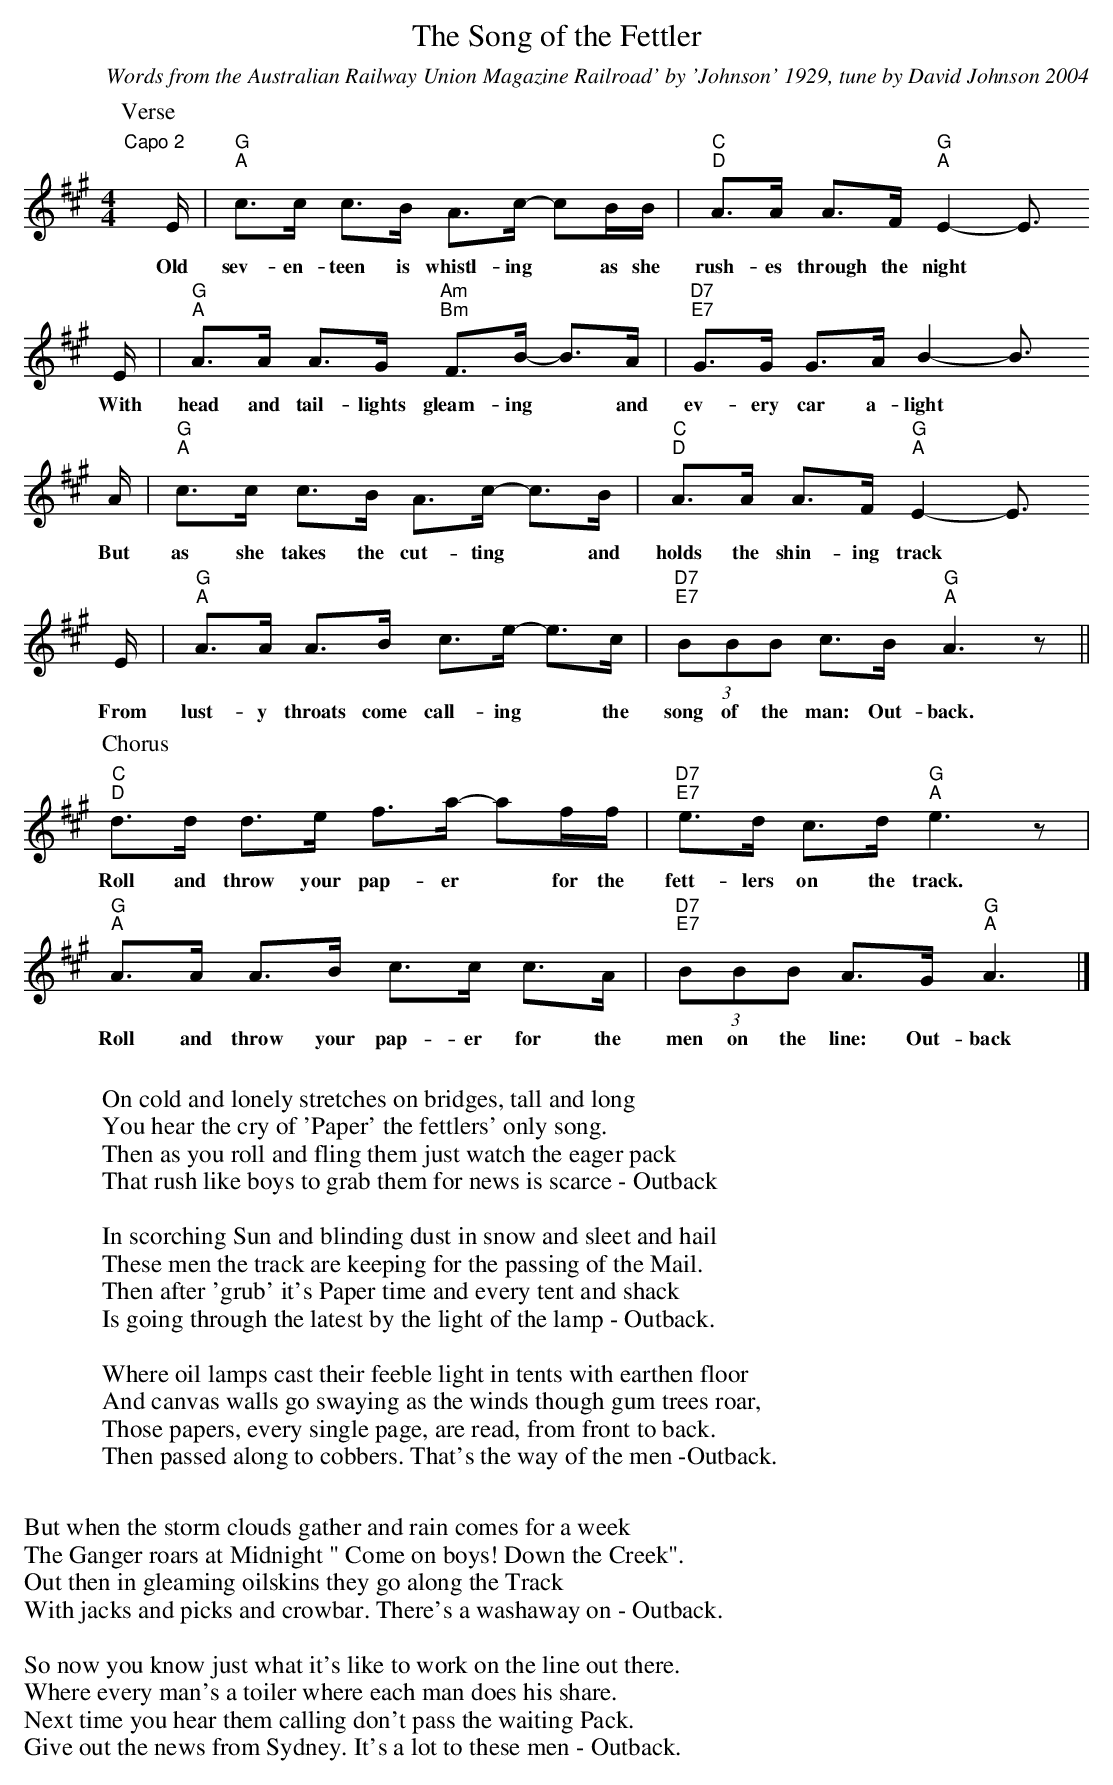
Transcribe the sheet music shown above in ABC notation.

X:1
T:Song of the Fettler, The
C:Words from the Australian Railway Union Magazine Railroad' by 'Johnson' 1929, tune by David Johnson 2004
M:4/4
L:1/8
K:Amaj
P:Verse
"Capo 2"""x/E/2|"G""A"c>c c>B A>c- cB/2B/2|"C""D"A>A A>F "G""A"E2-E>
w:Old sev-en-teen is whistl-ing* as she rush-es through the night
E|"G""A"A>A A>G "Am""Bm"F>B- B>A|"D7""E7"G>G G>A B2-B>
w:With head and tail-lights gleam-ing* and ev-ery car a-light
A|"G""A"c>c c>B A>c- c>B|"C""D"A>A A>F "G""A"E2-E>
w:But as she takes the cut-ting* and holds the shin-ing track
E|"G""A"A>A A>B c>e- e>c|"D7""E7"(3BBB c>B "G""A"A3z||
w:From lust-y throats come call-ing* the song of the man: Out-back.
P:Chorus
"C""D"d>d d>e f>a- af/2f/2|"D7""E7"e>d c>d "G""A"e3z|
w:Roll and throw your pap-er* for the fett-lers on the track.
"G""A"A>A A>B c>c c>A|"D7""E7"(3BBB A>G "G""A"A3|]
w:Roll and throw your pap-er for the men on the line: Out-back
W:
W:On cold and lonely stretches on bridges, tall and long
W:You hear the cry of 'Paper' the fettlers' only song.
W:Then as you roll and fling them just watch the eager pack
W:That rush like boys to grab them for news is scarce - Outback
W:
W:In scorching Sun and blinding dust in snow and sleet and hail
W:These men the track are keeping for the passing of the Mail.
W:Then after 'grub' it's Paper time and every tent and shack
W:Is going through the latest by the light of the lamp - Outback.
W:
W:Where oil lamps cast their feeble light in tents with earthen floor
W:And canvas walls go swaying as the winds though gum trees roar,
W:Those papers, every single page, are read, from front to back.
W:Then passed along to cobbers. That's the way of the men -Outback.
W:
W:But when the storm clouds gather and rain comes for a week
W:The Ganger roars at Midnight " Come on boys! Down the Creek".
W:Out then in gleaming oilskins they go along the Track
W:With jacks and picks and crowbar. There's a washaway on - Outback.
W:
W:So now you know just what it's like to work on the line out there.
W:Where every man's a toiler where each man does his share.
W:Next time you hear them calling don't pass the waiting Pack.
W:Give out the news from Sydney. It's a lot to these men - Outback.
